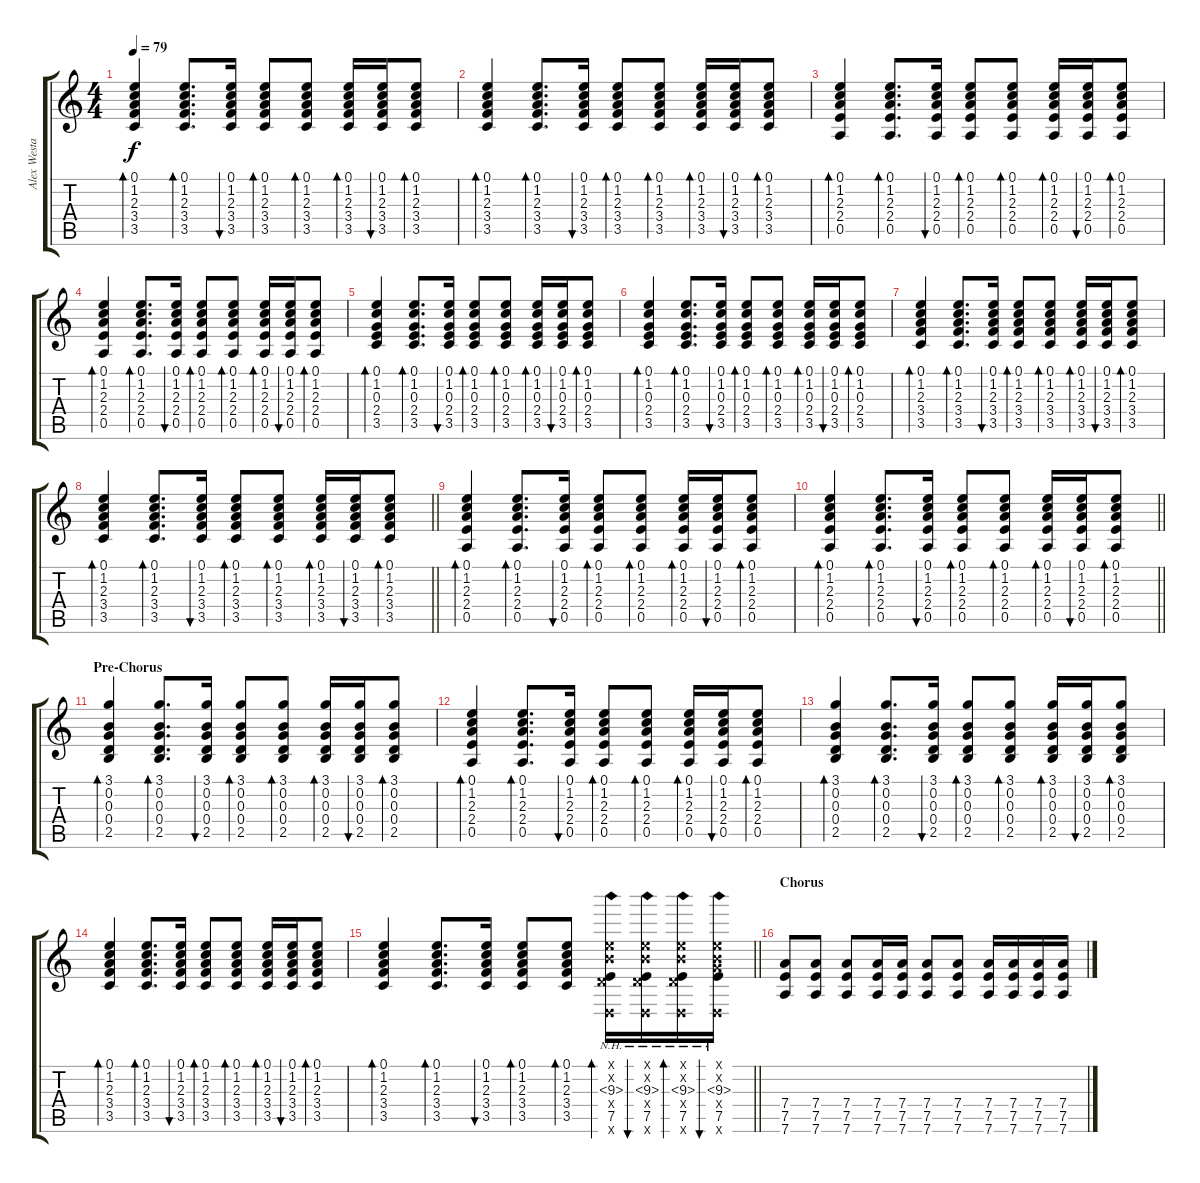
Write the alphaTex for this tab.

\track ("Alex Westaway" "Alex Westa") {instrument distortionguitar}
\staff {score tabs}
\tuning (E4 B3 G3 D3 A2 D2) {hide}
\ts (4 4)
\tempo 79
\clef g2
\ks c
(0.1 1.2 2.3 3.4 3.5).4{bd 30 dy f} (0.1 1.2 2.3 3.4 3.5).8{d bd 30} (0.1 1.2 2.3 3.4 3.5).16{bu 30} (0.1 1.2 2.3 3.4 3.5).8{bd 30} (0.1 1.2 2.3 3.4 3.5).8{bd 30} (0.1 1.2 2.3 3.4 3.5).16{bd 30} (0.1 1.2 2.3 3.4 3.5).16{bu 30} (0.1 1.2 2.3 3.4 3.5).8{bd 30} |
(0.1 1.2 2.3 3.4 3.5).4{bd 30} (0.1 1.2 2.3 3.4 3.5).8{d bd 30} (0.1 1.2 2.3 3.4 3.5).16{bu 30} (0.1 1.2 2.3 3.4 3.5).8{bd 30} (0.1 1.2 2.3 3.4 3.5).8{bd 30} (0.1 1.2 2.3 3.4 3.5).16{bd 30} (0.1 1.2 2.3 3.4 3.5).16{bu 30} (0.1 1.2 2.3 3.4 3.5).8{bd 30} |
(0.1 1.2 2.3 2.4 0.5).4{bd 30} (0.1 1.2 2.3 2.4 0.5).8{d bd 30} (0.1 1.2 2.3 2.4 0.5).16{bu 30} (0.1 1.2 2.3 2.4 0.5).8{bd 30} (0.1 1.2 2.3 2.4 0.5).8{bd 30} (0.1 1.2 2.3 2.4 0.5).16{bd 30} (0.1 1.2 2.3 2.4 0.5).16{bu 30} (0.1 1.2 2.3 2.4 0.5).8{bd 30} |
(0.1 1.2 2.3 2.4 0.5).4{bd 30} (0.1 1.2 2.3 2.4 0.5).8{d bd 30} (0.1 1.2 2.3 2.4 0.5).16{bu 30} (0.1 1.2 2.3 2.4 0.5).8{bd 30} (0.1 1.2 2.3 2.4 0.5).8{bd 30} (0.1 1.2 2.3 2.4 0.5).16{bd 30} (0.1 1.2 2.3 2.4 0.5).16{bu 30} (0.1 1.2 2.3 2.4 0.5).8{bd 30} |
(0.1 1.2 0.3 2.4 3.5).4{bd 30} (0.1 1.2 0.3 2.4 3.5).8{d bd 30} (0.1 1.2 0.3 2.4 3.5).16{bu 30} (0.1 1.2 0.3 2.4 3.5).8{bd 30} (0.1 1.2 0.3 2.4 3.5).8{bd 30} (0.1 1.2 0.3 2.4 3.5).16{bd 30} (0.1 1.2 0.3 2.4 3.5).16{bu 30} (0.1 1.2 0.3 2.4 3.5).8{bd 30} |
(0.1 1.2 0.3 2.4 3.5).4{bd 30} (0.1 1.2 0.3 2.4 3.5).8{d bd 30} (0.1 1.2 0.3 2.4 3.5).16{bu 30} (0.1 1.2 0.3 2.4 3.5).8{bd 30} (0.1 1.2 0.3 2.4 3.5).8{bd 30} (0.1 1.2 0.3 2.4 3.5).16{bd 30} (0.1 1.2 0.3 2.4 3.5).16{bu 30} (0.1 1.2 0.3 2.4 3.5).8{bd 30} |
(0.1 1.2 2.3 3.4 3.5).4{bd 30} (0.1 1.2 2.3 3.4 3.5).8{d bd 30} (0.1 1.2 2.3 3.4 3.5).16{bu 30} (0.1 1.2 2.3 3.4 3.5).8{bd 30} (0.1 1.2 2.3 3.4 3.5).8{bd 30} (0.1 1.2 2.3 3.4 3.5).16{bd 30} (0.1 1.2 2.3 3.4 3.5).16{bu 30} (0.1 1.2 2.3 3.4 3.5).8{bd 30} |
\barLineRight lightlight
(0.1 1.2 2.3 3.4 3.5).4{bd 30} (0.1 1.2 2.3 3.4 3.5).8{d bd 30} (0.1 1.2 2.3 3.4 3.5).16{bu 30} (0.1 1.2 2.3 3.4 3.5).8{bd 30} (0.1 1.2 2.3 3.4 3.5).8{bd 30} (0.1 1.2 2.3 3.4 3.5).16{bd 30} (0.1 1.2 2.3 3.4 3.5).16{bu 30} (0.1 1.2 2.3 3.4 3.5).8{bd 30} |
(0.1 1.2 2.3 2.4 0.5).4{bd 30} (0.1 1.2 2.3 2.4 0.5).8{d bd 30} (0.1 1.2 2.3 2.4 0.5).16{bu 30} (0.1 1.2 2.3 2.4 0.5).8{bd 30} (0.1 1.2 2.3 2.4 0.5).8{bd 30} (0.1 1.2 2.3 2.4 0.5).16{bd 30} (0.1 1.2 2.3 2.4 0.5).16{bu 30} (0.1 1.2 2.3 2.4 0.5).8{bd 30} |
\barLineRight lightlight
(0.1 1.2 2.3 2.4 0.5).4{bd 30} (0.1 1.2 2.3 2.4 0.5).8{d bd 30} (0.1 1.2 2.3 2.4 0.5).16{bu 30} (0.1 1.2 2.3 2.4 0.5).8{bd 30} (0.1 1.2 2.3 2.4 0.5).8{bd 30} (0.1 1.2 2.3 2.4 0.5).16{bd 30} (0.1 1.2 2.3 2.4 0.5).16{bu 30} (0.1 1.2 2.3 2.4 0.5).8{bd 30} |
\section ("" "Pre-Chorus")
(3.1 0.2 0.3 0.4 2.5).4{bd 30} (3.1 0.2 0.3 0.4 2.5).8{d bd 30} (3.1 0.2 0.3 0.4 2.5).16{bu 30} (3.1 0.2 0.3 0.4 2.5).8{bd 30} (3.1 0.2 0.3 0.4 2.5).8{bd 30} (3.1 0.2 0.3 0.4 2.5).16{bd 30} (3.1 0.2 0.3 0.4 2.5).16{bu 30} (3.1 0.2 0.3 0.4 2.5).8{bd 30} |
(0.1 1.2 2.3 2.4 0.5).4{bd 30} (0.1 1.2 2.3 2.4 0.5).8{d bd 30} (0.1 1.2 2.3 2.4 0.5).16{bu 30} (0.1 1.2 2.3 2.4 0.5).8{bd 30} (0.1 1.2 2.3 2.4 0.5).8{bd 30} (0.1 1.2 2.3 2.4 0.5).16{bd 30} (0.1 1.2 2.3 2.4 0.5).16{bu 30} (0.1 1.2 2.3 2.4 0.5).8{bd 30} |
(3.1 0.2 0.3 0.4 2.5).4{bd 30} (3.1 0.2 0.3 0.4 2.5).8{d bd 30} (3.1 0.2 0.3 0.4 2.5).16{bu 30} (3.1 0.2 0.3 0.4 2.5).8{bd 30} (3.1 0.2 0.3 0.4 2.5).8{bd 30} (3.1 0.2 0.3 0.4 2.5).16{bd 30} (3.1 0.2 0.3 0.4 2.5).16{bu 30} (3.1 0.2 0.3 0.4 2.5).8{bd 30} |
(0.1 1.2 2.3 3.4 3.5).4{bd 30} (0.1 1.2 2.3 3.4 3.5).8{d bd 30} (0.1 1.2 2.3 3.4 3.5).16{bu 30} (0.1 1.2 2.3 3.4 3.5).8{bd 30} (0.1 1.2 2.3 3.4 3.5).8{bd 30} (0.1 1.2 2.3 3.4 3.5).16{bd 30} (0.1 1.2 2.3 3.4 3.5).16{bu 30} (0.1 1.2 2.3 3.4 3.5).8{bd 30} |
\barLineRight lightlight
(0.1 1.2 2.3 3.4 3.5).4{bd 30} (0.1 1.2 2.3 3.4 3.5).8{d bd 30} (0.1 1.2 2.3 3.4 3.5).16{bu 30} (0.1 1.2 2.3 3.4 3.5).8{bd 30} (0.1 1.2 2.3 3.4 3.5).8{bd 30} (0.1{x} 0.2{x} 9.3{nh} 0.4{x} 7.5 0.6{x}).16{bd 30 volume 16 instrument guitarharmonics} (0.1{x} 0.2{x} 9.3{nh} 0.4{x} 7.5 0.6{x}).16{bu 30} (0.1{x} 0.2{x} 9.3{nh} 0.4{x} 7.5 0.6{x}).16{bd 30} (0.1{x} 0.2{x} 9.3{nh} 5.4{x} 7.5 0.6{x}).16{bu 30} |
\section ("" "Chorus")
(7.4 7.5 7.6).8{volume 16 instrument distortionguitar} (7.4 7.5 7.6).8 (7.4 7.5 7.6).8 (7.4 7.5 7.6).16 (7.4 7.5 7.6).16 (7.4 7.5 7.6).8 (7.4 7.5 7.6).8 (7.4 7.5 7.6).16 (7.4 7.5 7.6).16 (7.4 7.5 7.6).16 (7.4 7.5 7.6).16
